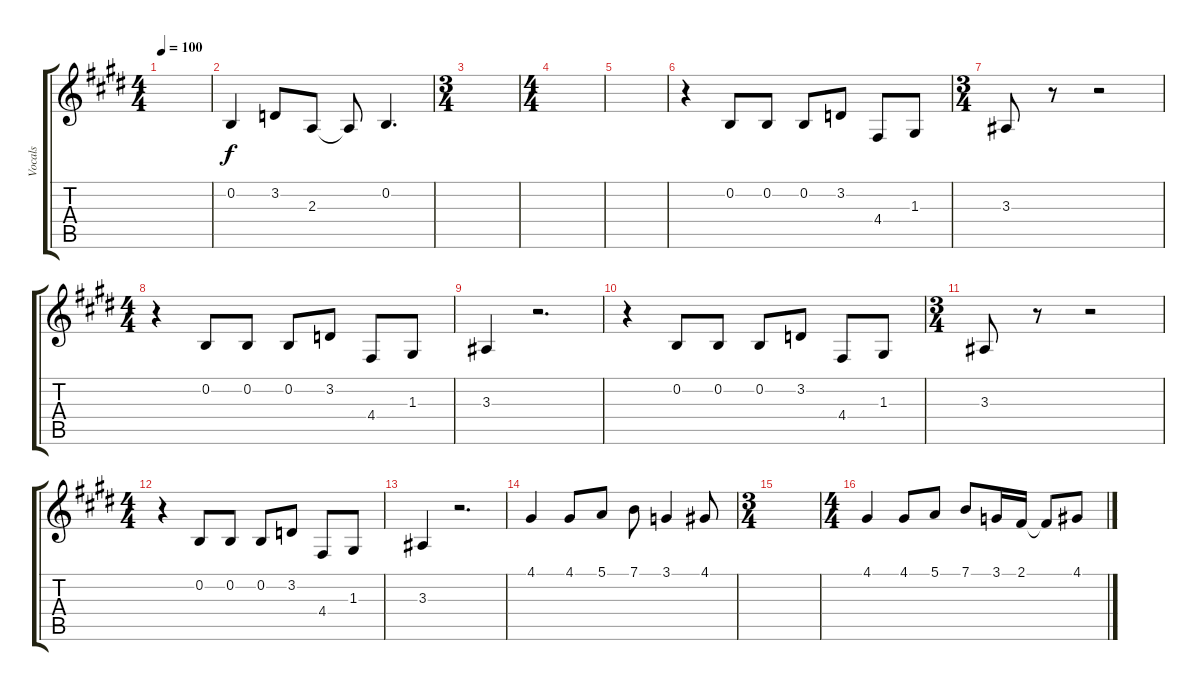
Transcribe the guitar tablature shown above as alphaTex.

\track ("Vocals" "Vocals") {instrument clarinet}
\staff {score tabs}
\tuning (E4 B3 G3 D3 A2 E2) {hide}
\ts (4 4)
\tempo 100
\clef g2
\ks e
|
0.2.4 3.2.8 2.3.8 2.3{t}.8 0.2.4{d} |
\ts (3 4)
|
\ts (4 4)
|
|
r.4 0.2.8 0.2.8 0.2.8 3.2.8 4.4.8 1.3.8 |
\ts (3 4)
3.3.8 r.8 r.2 |
\ts (4 4)
r.4 0.2.8 0.2.8 0.2.8 3.2.8 4.4.8 1.3.8 |
3.3.4 r.2{d} |
r.4 0.2.8 0.2.8 0.2.8 3.2.8 4.4.8 1.3.8 |
\ts (3 4)
3.3.8 r.8 r.2 |
\ts (4 4)
r.4 0.2.8 0.2.8 0.2.8 3.2.8 4.4.8 1.3.8 |
3.3.4 r.2{d} |
4.1.4 4.1.8 5.1.8 7.1.8 3.1.4 4.1.8 |
\ts (3 4)
|
\ts (4 4)
4.1.4 4.1.8 5.1.8 7.1.8 3.1.16 2.1.16 2.1{t}.8 4.1.8
